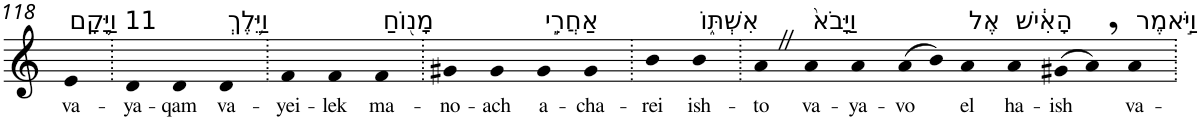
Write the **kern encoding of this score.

**kern	**text
*part1	*part1
*staff1	*staff1
*I"Piano	*
*I'Pno	*
!!LO:PB:g=z
*clefG2	*
*k[]	*
=118	=118
!LO:TX:a:t=11 וַיָּ֛קָם	!
!	!LO:LY:b
4e	va-
=119.	=119.
!	!LO:LY:b
4d	-ya-
!	!LO:LY:b
4d	-qam
!LO:TX:a:t=וַיֵּ֥לֶךְ	!
!	!LO:LY:b
4d	va-
=120.	=120.
!	!LO:LY:b
4f	-yei-
!	!LO:LY:b
4f	-lek
!LO:TX:a:t=מָנ֖וֹחַ	!
!	!LO:LY:b
4f	ma-
=121.	=121.
!	!LO:LY:b
4g#X	-no-
!	!LO:LY:b
4g#	-ach
!LO:TX:a:t=אַחֲרֵ֣י	!
!	!LO:LY:b
4g#	a-
!	!LO:LY:b
4g#	-cha-
=122.	=122.
!	!LO:LY:b
4b	-rei
!LO:TX:a:t=אִשְׁתּ֑וֹ	!
!	!LO:LY:b
4b	ish-
=123.	=123.
!	!LO:LY:b
4aZ	-to
!LO:TX:a:t=וַיָּבֹא֙	!
!	!LO:LY:b
4a	va-
!	!LO:LY:b
4a	-ya-
!	!LO:LY:b
(>8a	-vo
8b)	.
!LO:TX:a:t=אֶל	!
!	!LO:LY:b
4a	el
!LO:TX:a:t=הָאִ֔ישׁ	!
!	!LO:LY:b
4a	ha-
!	!LO:LY:b
(>8g#X	-ish
8a,)	.
!LO:TX:a:t=וַיֹּ֣אמֶר	!
!	!LO:LY:b
4a	va-
=.	=.
*-	*-
